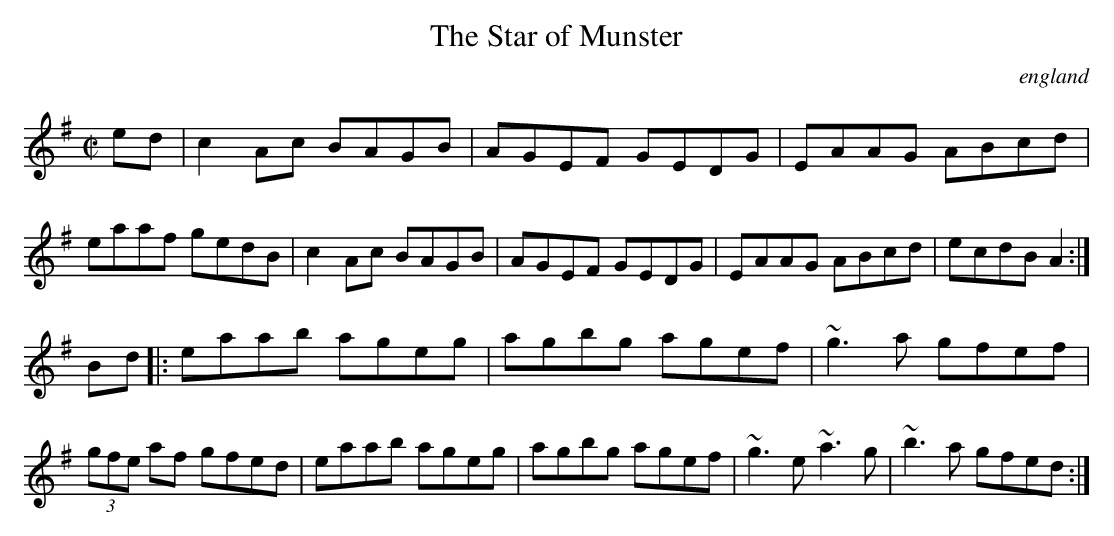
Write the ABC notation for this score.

X:1
T:Star of Munster, The
O:england
M:C|
E:6
K:ADor
ed|c2 Ac BAGB|AGEF GEDG|EAAG ABcd| eaaf gedB|c2 Ac BAGB|AGEF GEDG|EAAG ABcd|ecdB A2:|
Bd|:eaab ageg|agbg agef|~g3a gfef|(3gfe af gfed|eaab ageg|agbg agef|~g3e ~a3 g|~b3 a gfed:|
